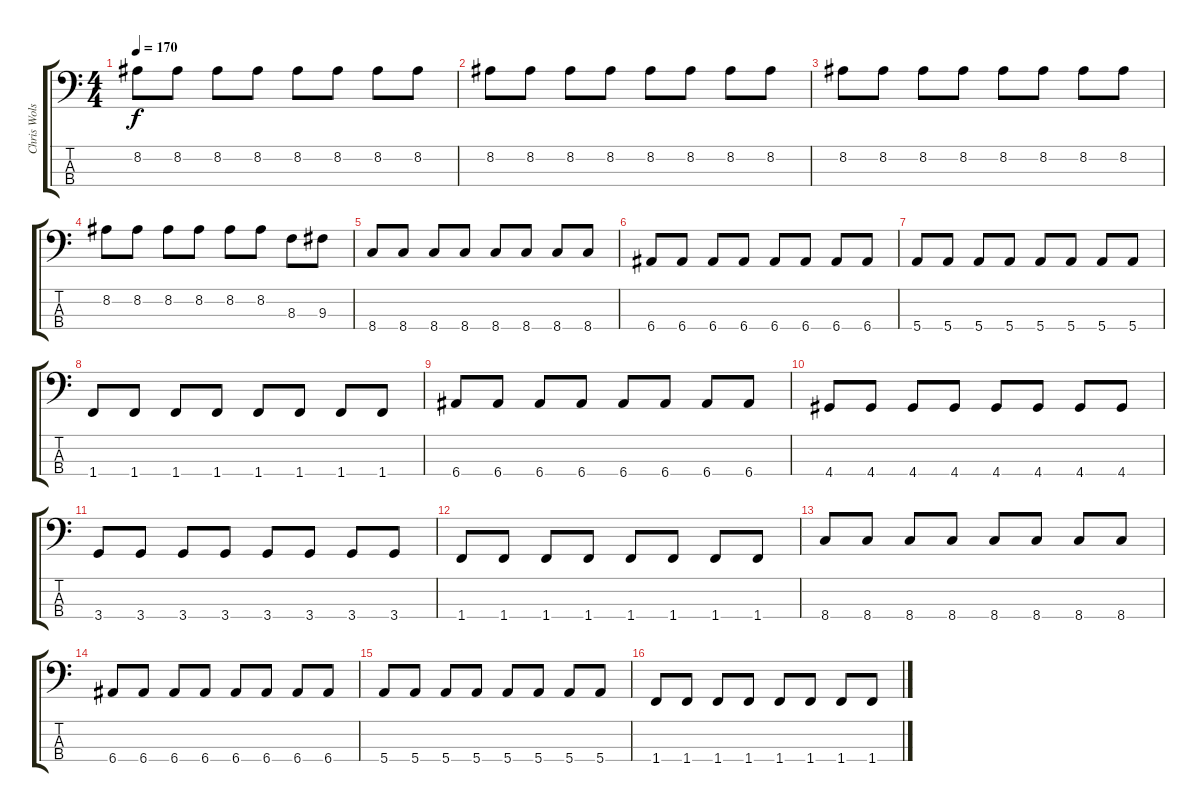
\track ("Chris Wolstenholme" "Chris Wols") {instrument electricbassfinger}
\staff {score tabs}
\tuning (G2 D2 A1 E1) {hide}
\ts (4 4)
\tempo 170
\clef f4
\ks c
8.2.8{dy f} 8.2.8 8.2.8 8.2.8 8.2.8 8.2.8 8.2.8 8.2.8 |
8.2.8 8.2.8 8.2.8 8.2.8 8.2.8 8.2.8 8.2.8 8.2.8 |
8.2.8 8.2.8 8.2.8 8.2.8 8.2.8 8.2.8 8.2.8 8.2.8 |
8.2.8 8.2.8 8.2.8 8.2.8 8.2.8 8.2.8 8.3.8 9.3.8 |
8.4.8 8.4.8 8.4.8 8.4.8 8.4.8 8.4.8 8.4.8 8.4.8 |
6.4.8 6.4.8 6.4.8 6.4.8 6.4.8 6.4.8 6.4.8 6.4.8 |
5.4.8 5.4.8 5.4.8 5.4.8 5.4.8 5.4.8 5.4.8 5.4.8 |
1.4.8 1.4.8 1.4.8 1.4.8 1.4.8 1.4.8 1.4.8 1.4.8 |
6.4.8 6.4.8 6.4.8 6.4.8 6.4.8 6.4.8 6.4.8 6.4.8 |
4.4.8 4.4.8 4.4.8 4.4.8 4.4.8 4.4.8 4.4.8 4.4.8 |
3.4.8 3.4.8 3.4.8 3.4.8 3.4.8 3.4.8 3.4.8 3.4.8 |
1.4.8 1.4.8 1.4.8 1.4.8 1.4.8 1.4.8 1.4.8 1.4.8 |
8.4.8 8.4.8 8.4.8 8.4.8 8.4.8 8.4.8 8.4.8 8.4.8 |
6.4.8 6.4.8 6.4.8 6.4.8 6.4.8 6.4.8 6.4.8 6.4.8 |
5.4.8 5.4.8 5.4.8 5.4.8 5.4.8 5.4.8 5.4.8 5.4.8 |
1.4.8 1.4.8 1.4.8 1.4.8 1.4.8 1.4.8 1.4.8 1.4.8
